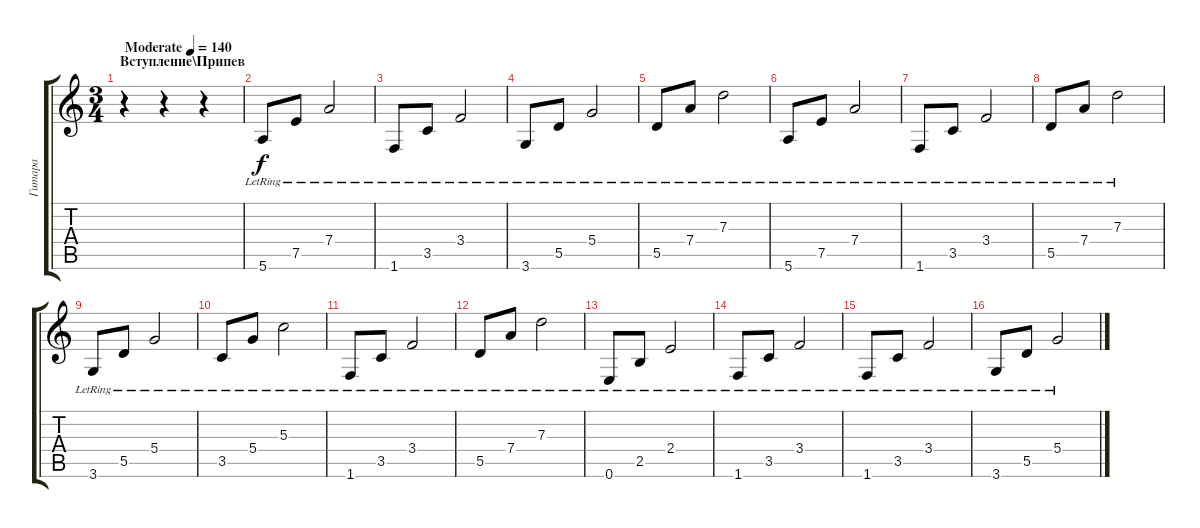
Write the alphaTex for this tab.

\track ("Гитара" "Гитара") {instrument acousticguitarsteel}
\staff {score tabs}
\tuning (E4 B3 G3 D3 A2 E2) {hide}
\ts (3 4)
\section ("" "Вступление\\Припев")
\tempo (140 "Moderate")
\clef g2
\ks c
r.4{dy f instrument acousticguitarsteel} r.4 r.4 |
5.6{lr}.8 7.5{lr}.8 7.4{lr}.2 |
1.6{lr}.8 3.5{lr}.8 3.4{lr}.2 |
3.6{lr}.8 5.5{lr}.8 5.4{lr}.2 |
5.5{lr}.8 7.4{lr}.8 7.3{lr}.2 |
5.6{lr}.8 7.5{lr}.8 7.4{lr}.2 |
1.6{lr}.8 3.5{lr}.8 3.4{lr}.2 |
5.5{lr}.8 7.4{lr}.8 7.3{lr}.2 |
3.6{lr}.8 5.5{lr}.8 5.4{lr}.2 |
3.5{lr}.8 5.4{lr}.8 5.3{lr}.2 |
1.6{lr}.8 3.5{lr}.8 3.4{lr}.2 |
5.5{lr}.8 7.4{lr}.8 7.3{lr}.2 |
0.6{lr}.8 2.5{lr}.8 2.4{lr}.2 |
1.6{lr}.8 3.5{lr}.8 3.4{lr}.2 |
1.6{lr}.8 3.5{lr}.8 3.4{lr}.2 |
3.6{lr}.8 5.5{lr}.8 5.4{lr}.2
